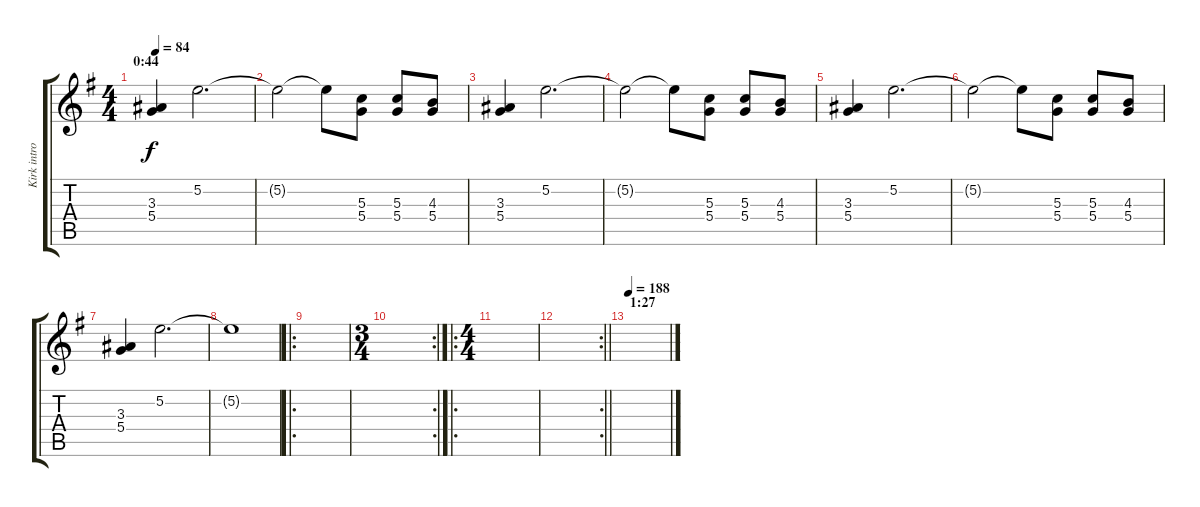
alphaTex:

\track ("Kirk intro" "Kirk intro") {instrument electricguitarjazz}
\staff {score tabs}
\tuning (E4 B3 G3 D3 A2 E2) {hide}
\ts (4 4)
\section ("" "0:44")
\tempo 84
\clef g2
\ks eminor
(3.3 5.4).4{dy f} 5.2.2{d} |
5.2{t}.2 5.2{t}.8 (5.3 5.4).8 (5.3 5.4).8 (4.3 5.4).8 |
(3.3 5.4).4 5.2.2{d} |
5.2{t}.2 5.2{t}.8 (5.3 5.4).8 (5.3 5.4).8 (4.3 5.4).8 |
(3.3 5.4).4 5.2.2{d} |
5.2{t}.2 5.2{t}.8 (5.3 5.4).8 (5.3 5.4).8 (4.3 5.4).8 |
(3.3 5.4).4 5.2.2{d} |
5.2{t}.1 |
\ro
|
\rc 2
\ts (3 4)
|
\ro
\ts (4 4)
|
\rc 2
\barLineRight lightlight
|
\section ("" "1:27")
\tempo 188
